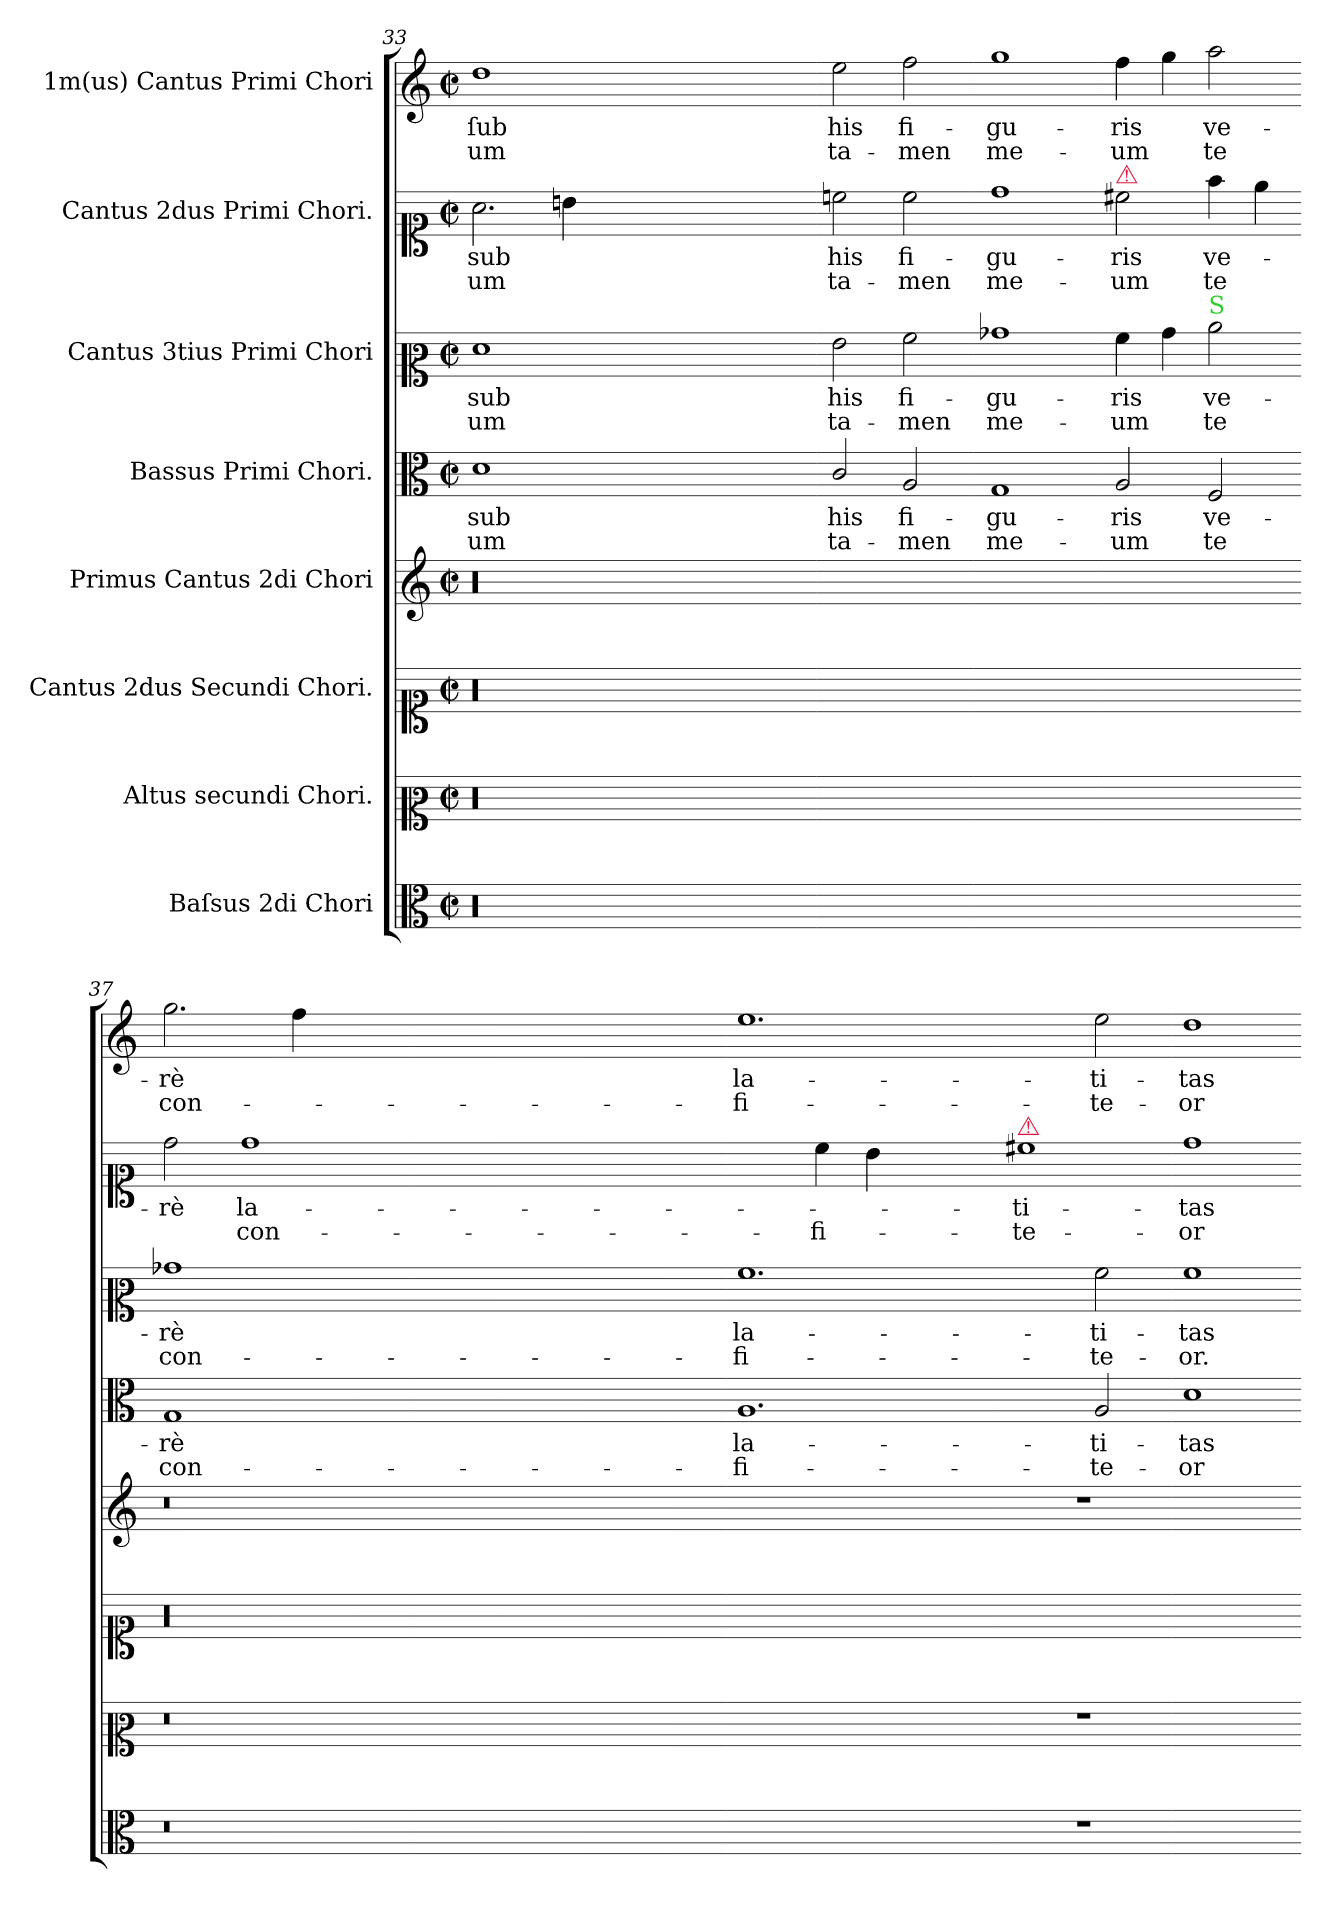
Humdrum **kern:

**kern	**kern	**kern	**kern	**kern	**text	**text	**kern	**text	**text	**kern	**text	**text	**kern	**text	**text
*part8	*part7	*part6	*part5	*part4	*part4	*part4	*part3	*part3	*part3	*part2	*part2	*part2	*part1	*part1	*part1
*staff8	*staff7	*staff6	*staff5	*staff4	*staff4	*staff4	*staff3	*staff3	*staff3	*staff2	*staff2	*staff2	*staff1	*staff1	*staff1
*I"Baſsus 2di Chori	*I"Altus secundi Chori.	*I"Cantus 2dus Secundi Chori.	*I"Primus Cantus 2di Chori	*I"Bassus Primi Chori.	*	*	*I"Cantus 3tius Primi Chori	*	*	*I"Cantus 2dus Primi Chori.	*	*	*I"1m(us) Cantus Primi Chori	*	*
*clefC3	*clefC2	*clefC1	*clefG2	*clefC3	*	*	*clefC2	*	*	*clefC1	*	*	*clefG2	*	*
*k[]	*k[]	*k[]	*k[]	*k[]	*	*	*k[]	*	*	*k[]	*	*	*k[]	*	*
*M2/2	*M2/2	*M2/2	*M2/2	*M2/2	*	*	*M2/2	*	*	*M2/2	*	*	*M2/2	*	*
*met(c|)	*met(c|)	*met(c|)	*met(c|)	*met(c|)	*	*	*met(c|)	*	*	*met(c|)	*	*	*met(c|)	*	*
=33	=33	=33	=33	=33	=33	=33	=33	=33	=33	=33	=33	=33	=33	=33	=33
00r	00r	00r	00r	1d	sub	-um	1f	sub	-um	2.a\	sub	-um	1dd	ſub	-um
.	.	.	.	.	.	.	.	.	.	4bn\	.	.	.	.	.
.	.	.	.	0.ryy	.	.	0.ryy	.	.	0.ryy	.	.	0.ryy	.	.
=34-	=34-	=34-	=34-	=34-	=34-	=34-	=34-	=34-	=34-	=34-	=34-	=34-	=34-	=34-	=34-
1ryy	1ryy	1ryy	1ryy	2c/	his	ta-	2g\	his	ta-	2ccn\	his	ta-	2ee\	his	ta-
.	.	.	.	2A/	fi-	-men	2a\	fi-	-men	2cc\	fi-	-men	2ff\	fi-	-men
=35-	=35-	=35-	=35-	=35-	=35-	=35-	=35-	=35-	=35-	=35-	=35-	=35-	=35-	=35-	=35-
1ryy	1ryy	1ryy	1ryy	1G	-gu-	me-	1b-X	-gu-	me-	1dd	-gu-	me-	1gg	-gu-	me-
=36-	=36-	=36-	=36-	=36-	=36-	=36-	=36-	=36-	=36-	=36-	=36-	=36-	=36-	=36-	=36-
!	!	!	!	!	!	!	!	!	!	!LO:TX:a:color=crimson:t=⚠	!	!	!	!	!
1ryy	1ryy	1ryy	1ryy	2A/	-ris	-um	4a\	-ris	-um	2cc#X\	-ris	-um	4ff\	-ris	-um
.	.	.	.	.	.	.	4b-\	.	.	.	.	.	4gg\	.	.
!	!	!	!	!	!	!	!LO:TX:a:color=limegreen:t=S	!	!	!	!	!	!	!	!
.	.	.	.	2F/	ve-	te	2cc\	ve-	te	4ff\	ve-	te	2aa\	ve-	te
.	.	.	.	.	.	.	.	.	.	4ee\	.	.	.	.	.
=37-	=37-	=37-	=37-	=37-	=37-	=37-	=37-	=37-	=37-	=37-	=37-	=37-	=37-	=37-	=37-
0r	0r	00r	0r	1G	-rè	con-	1b-X	-rè	con-	2dd\	-rè	.	2.gg\	-rè	con-
.	.	.	.	.	.	.	.	.	.	1dd\	la-	con-	.	.	.
.	.	.	.	.	.	.	.	.	.	.	.	.	4ff\	.	.
.	.	.	.	0.ryy	.	.	0.ryy	.	.	.	.	.	0.ryy	.	.
.	.	.	.	.	.	.	.	.	.	0ryy	.	.	.	.	.
0ryy	0ryy	.	0ryy	.	.	.	.	.	.	.	.	.	.	.	.
.	.	.	.	.	.	.	.	.	.	2ryy	.	.	.	.	.
=38-	=38-	=38-	=38-	=38-	=38-	=38-	=38-	=38-	=38-	=38-	=38-	=38-	=38-	=38-	=38-
1.ryy	1.ryy	1.ryy	1.ryy	1.A	la-	-fi-	1.a	la-	-fi-	2ryy	.	.	1.ee	la-	-fi-
.	.	.	.	.	.	.	.	.	.	4cc#\	.	-fi-	.	.	.
.	.	.	.	.	.	.	.	.	.	4b\	.	.	.	.	.
.	.	.	.	.	.	.	.	.	.	2ryy	.	.	.	.	.
=39-	=39-	=39-	=39-	=39-	=39-	=39-	=39-	=39-	=39-	=39-	=39-	=39-	=39-	=39-	=39-
!	!	!	!	!	!	!	!	!	!	!LO:TX:a:color=crimson:t=⚠	!	!	!	!	!
1r	1r	1ryy	1r	2ryy	.	.	2ryy	.	.	1cc#X	-ti-	-te-	2ryy	.	.
.	.	.	.	2A/	-ti-	-te-	2a\	-ti-	-te-	.	.	.	2ee\	-ti-	-te-
=40-	=40-	=40-	=40-	=40-	=40-	=40-	=40-	=40-	=40-	=40-	=40-	=40-	=40-	=40-	=40-
1ryy	1ryy	1ryy	1ryy	1d	-tas	-or	1a	-tas	-or.	1dd	-tas	-or	1dd	-tas	-or
=-	=-	=-	=-	=-	=-	=-	=-	=-	=-	=-	=-	=-	=-	=-	=-
*-	*-	*-	*-	*-	*-	*-	*-	*-	*-	*-	*-	*-	*-	*-	*-
